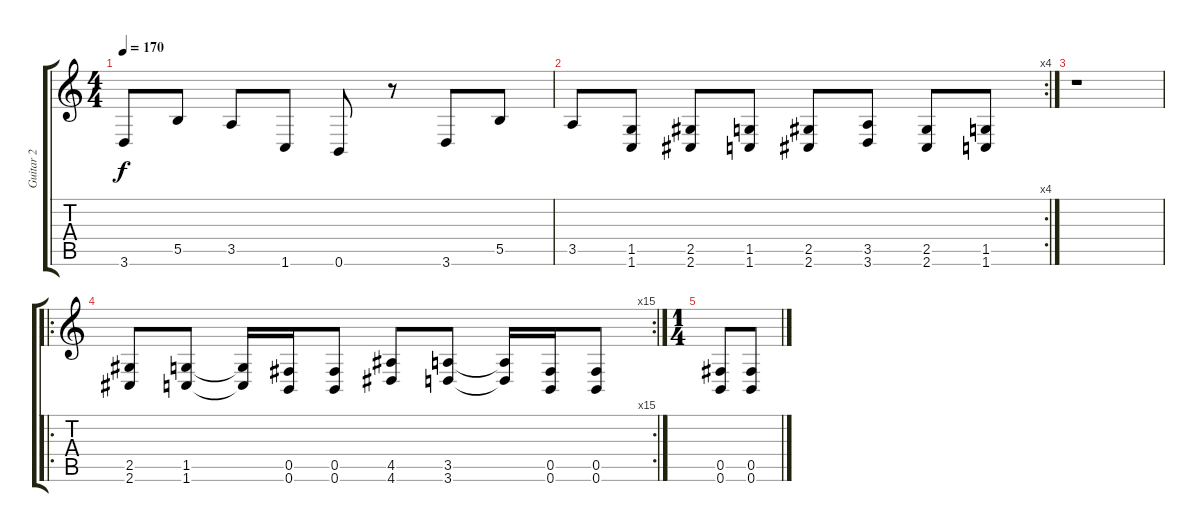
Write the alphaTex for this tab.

\track ("Guitar 2" "Guitar 2") {instrument distortionguitar}
\staff {score tabs}
\tuning (Db4 Ab3 E3 B2 Gb2 B1) {hide}
\ts (4 4)
\tempo 170
\clef g2
\ks c
3.6.8{dy f} 5.5.8 3.5.8 1.6.8 0.6.8 r.8 3.6.8 5.5.8 |
\rc 4
3.5.8 (1.5 1.6).8 (2.5 2.6).8 (1.5 1.6).8 (2.5 2.6).8 (3.5 3.6).8 (2.5 2.6).8 (1.5 1.6).8 |
r.1 |
\ro
\rc 15
(2.5 2.6).8 (1.5 1.6).8 (1.5{t} 1.6{t}).16 (0.5 0.6).16 (0.5 0.6).8 (4.5 4.6).8 (3.5 3.6).8 (3.5{t} 3.6{t}).16 (0.5 0.6).16 (0.5 0.6).8 |
\ts (1 4)
(0.5 0.6).8 (0.5 0.6).8
